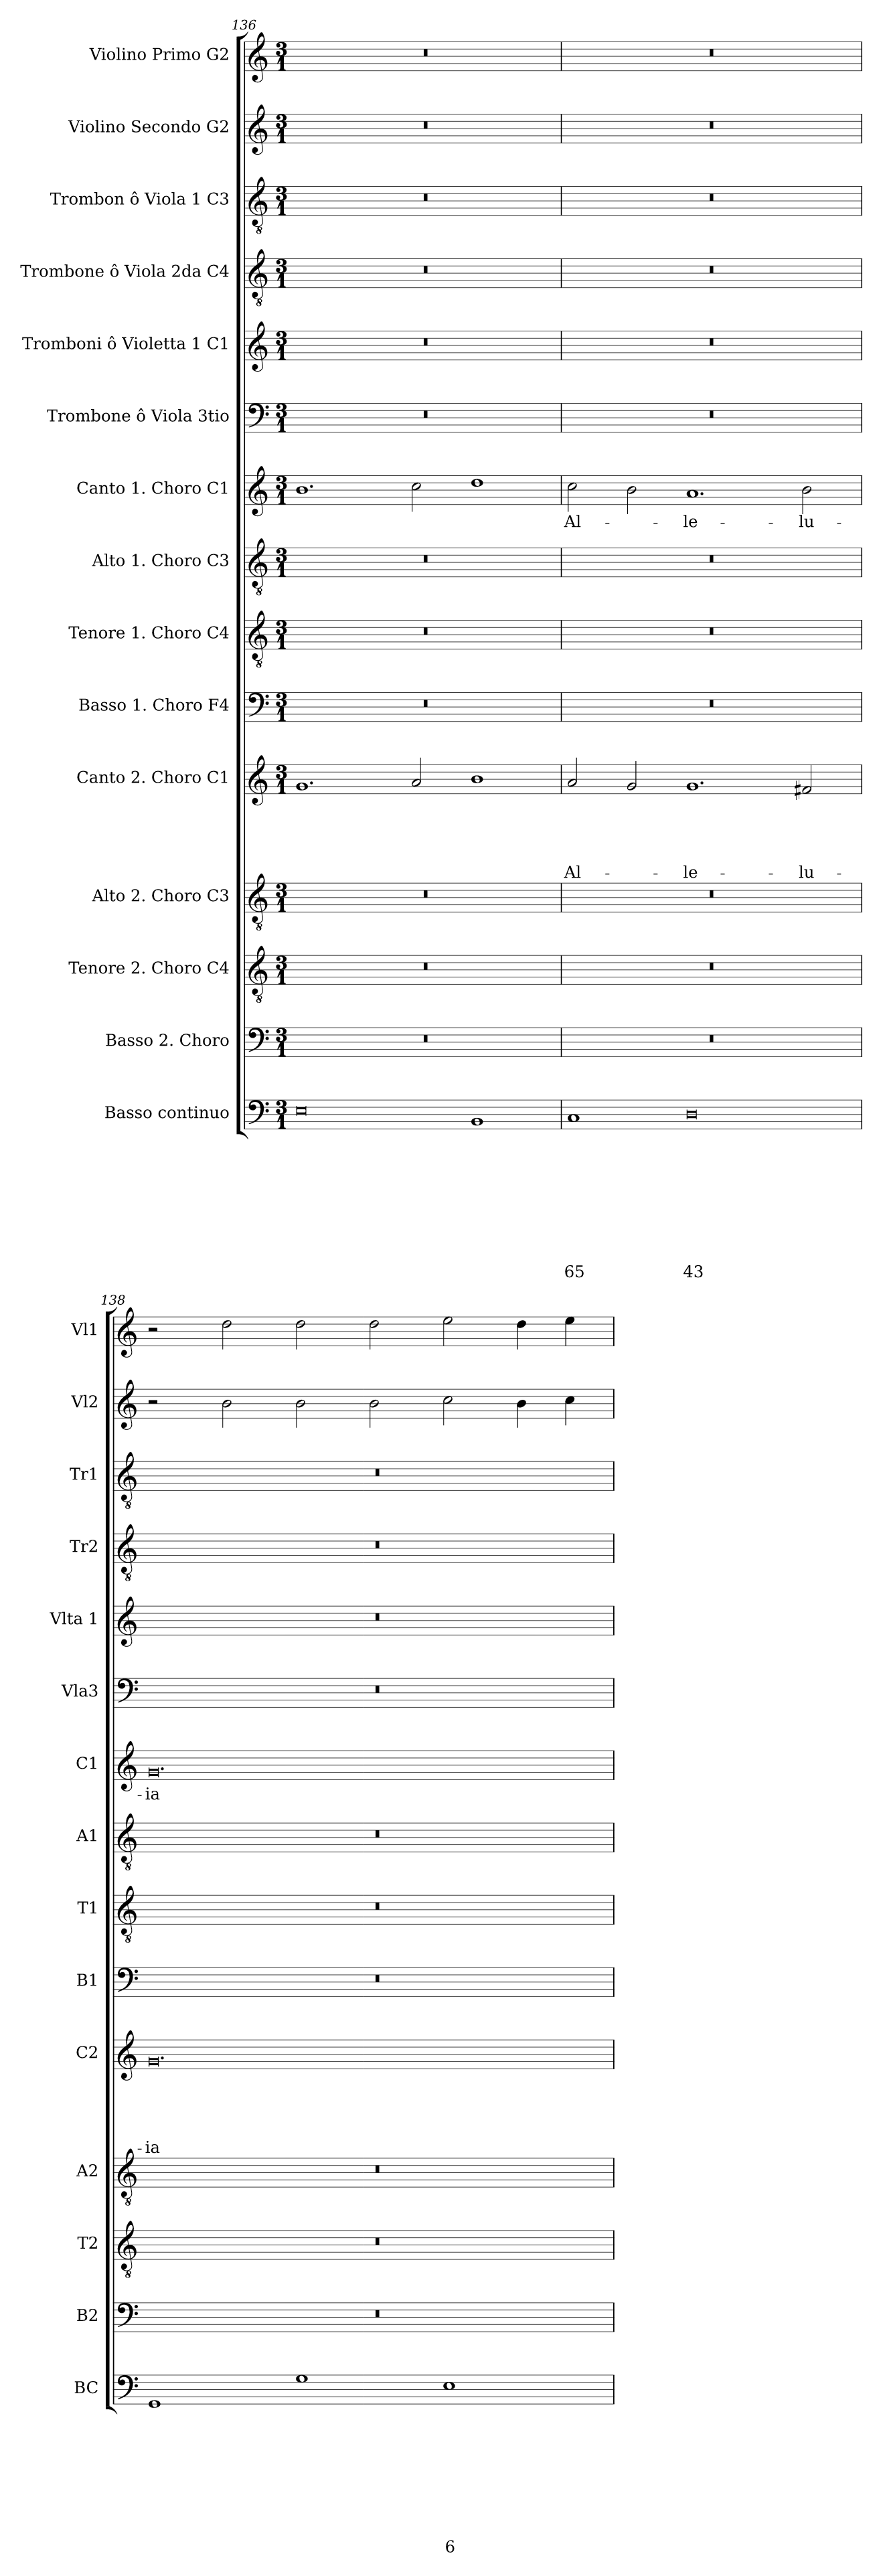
**kern	**text	**text	**text	**text	**text	**text	**text	**text	**text	**kern	**kern	**kern	**kern	**text	**text	**text	**text	**text	**kern	**kern	**kern	**kern	**text	**kern	**kern	**kern	**kern	**kern	**kern
*part15	*part15	*part15	*part15	*part15	*part15	*part15	*part15	*part15	*part15	*part14	*part13	*part12	*part11	*part11	*part11	*part11	*part11	*part11	*part10	*part9	*part8	*part7	*part7	*part6	*part5	*part4	*part3	*part2	*part1
*staff15	*staff15	*staff15	*staff15	*staff15	*staff15	*staff15	*staff15	*staff15	*staff15	*staff14	*staff13	*staff12	*staff11	*staff11	*staff11	*staff11	*staff11	*staff11	*staff10	*staff9	*staff8	*staff7	*staff7	*staff6	*staff5	*staff4	*staff3	*staff2	*staff1
*I"Basso continuo	*	*	*	*	*	*	*	*	*	*I"Basso 2. Choro	*I"Tenore 2. Choro C4	*I"Alto 2. Choro C3	*I"Canto 2. Choro  C1	*	*	*	*	*	*I"Basso 1. Choro F4	*I"Tenore 1. Choro C4	*I"Alto 1. Choro C3	*I"Canto 1. Choro  C1	*	*I"Trombone ô Viola 3tio	*I"Tromboni ô Violetta 1 C1	*I"Trombone ô Viola 2da C4	*I"Trombon ô Viola 1 C3	*I"Violino Secondo G2	*I"Violino Primo G2
*I'BC	*	*	*	*	*	*	*	*	*	*I'B2	*I'T2	*I'A2	*I'C2	*	*	*	*	*	*I'B1	*I'T1	*I'A1	*I'C1	*	*I'Vla3	*I'Vlta 1	*I'Tr2	*I'Tr1	*I'Vl2	*I'Vl1
!!LO:LB:g=z
*clefF4	*	*	*	*	*	*	*	*	*	*clefF4	*clefGv2	*clefGv2	*clefG2	*	*	*	*	*	*clefF4	*clefGv2	*clefGv2	*clefG2	*	*clefF4	*clefG2	*clefGv2	*clefGv2	*clefG2	*clefG2
*k[]	*	*	*	*	*	*	*	*	*	*k[]	*k[]	*k[]	*k[]	*	*	*	*	*	*k[]	*k[]	*k[]	*k[]	*	*k[]	*k[]	*k[]	*k[]	*k[]	*k[]
*C:	*	*	*	*	*	*	*	*	*	*C:	*C:	*C:	*C:	*	*	*	*	*	*C:	*C:	*C:	*C:	*	*C:	*C:	*C:	*C:	*C:	*C:
*M3/1	*	*	*	*	*	*	*	*	*	*M3/1	*M3/1	*M3/1	*M3/1	*	*	*	*	*	*M3/1	*M3/1	*M3/1	*M3/1	*	*M3/1	*M3/1	*M3/1	*M3/1	*M3/1	*M3/1
=136	=136	=136	=136	=136	=136	=136	=136	=136	=136	=136	=136	=136	=136	=136	=136	=136	=136	=136	=136	=136	=136	=136	=136	=136	=136	=136	=136	=136	=136
0E	.	.	.	.	.	.	.	.	.	0.r	0.r	0.r	1.g	.	.	.	.	.	0.r	0.r	0.r	1.b	.	0.r	0.r	0.r	0.r	0.r	0.r
.	.	.	.	.	.	.	.	.	.	.	.	.	2a/	.	.	.	.	.	.	.	.	2cc\	.	.	.	.	.	.	.
1BB	.	.	.	.	.	.	.	.	.	.	.	.	1b	.	.	.	.	.	.	.	.	1dd	.	.	.	.	.	.	.
=137	=137	=137	=137	=137	=137	=137	=137	=137	=137	=137	=137	=137	=137	=137	=137	=137	=137	=137	=137	=137	=137	=137	=137	=137	=137	=137	=137	=137	=137
!	!	!	!	!	!	!	!	!	!LO:LY:b	!	!	!	!	!	!	!	!	!LO:LY:b	!	!	!	!	!LO:LY:b	!	!	!	!	!	!
1C	.	.	.	.	.	.	.	.	65	0.r	0.r	0.r	2a/	.	.	.	.	Al-	0.r	0.r	0.r	2cc\	Al-	0.r	0.r	0.r	0.r	0.r	0.r
.	.	.	.	.	.	.	.	.	.	.	.	.	2g/	.	.	.	.	.	.	.	.	2b\	.	.	.	.	.	.	.
!	!	!	!	!	!	!	!	!	!LO:LY:b	!	!	!	!	!	!	!	!	!LO:LY:b	!	!	!	!	!LO:LY:b	!	!	!	!	!	!
0D	.	.	.	.	.	.	.	.	43	.	.	.	1.g	.	.	.	.	-le-	.	.	.	1.a	-le-	.	.	.	.	.	.
!	!	!	!	!	!	!	!	!	!	!	!	!	!	!	!	!	!	!LO:LY:b	!	!	!	!	!LO:LY:b	!	!	!	!	!	!
.	.	.	.	.	.	.	.	.	.	.	.	.	2f#X/	.	.	.	.	-lu-	.	.	.	2b\	-lu-	.	.	.	.	.	.
=138	=138	=138	=138	=138	=138	=138	=138	=138	=138	=138	=138	=138	=138	=138	=138	=138	=138	=138	=138	=138	=138	=138	=138	=138	=138	=138	=138	=138	=138
!	!	!	!	!	!	!	!	!	!	!	!	!	!	!	!	!	!	!LO:LY:b	!	!	!	!	!LO:LY:b	!	!	!	!	!	!
1GG	.	.	.	.	.	.	.	.	.	0.r	0.r	0.r	0.g	.	.	.	.	-ia	0.r	0.r	0.r	0.g	-ia	0.r	0.r	0.r	0.r	2r	2r
.	.	.	.	.	.	.	.	.	.	.	.	.	.	.	.	.	.	.	.	.	.	.	.	.	.	.	.	2b\	2dd\
1G	.	.	.	.	.	.	.	.	.	.	.	.	.	.	.	.	.	.	.	.	.	.	.	.	.	.	.	2b\	2dd\
.	.	.	.	.	.	.	.	.	.	.	.	.	.	.	.	.	.	.	.	.	.	.	.	.	.	.	.	2b\	2dd\
!	!	!	!	!	!	!	!	!	!LO:LY:b	!	!	!	!	!	!	!	!	!	!	!	!	!	!	!	!	!	!	!	!
1E	.	.	.	.	.	.	.	.	6	.	.	.	.	.	.	.	.	.	.	.	.	.	.	.	.	.	.	2cc\	2ee\
.	.	.	.	.	.	.	.	.	.	.	.	.	.	.	.	.	.	.	.	.	.	.	.	.	.	.	.	4b\	4dd\
.	.	.	.	.	.	.	.	.	.	.	.	.	.	.	.	.	.	.	.	.	.	.	.	.	.	.	.	4cc\	4ee\
=	=	=	=	=	=	=	=	=	=	=	=	=	=	=	=	=	=	=	=	=	=	=	=	=	=	=	=	=	=
*-	*-	*-	*-	*-	*-	*-	*-	*-	*-	*-	*-	*-	*-	*-	*-	*-	*-	*-	*-	*-	*-	*-	*-	*-	*-	*-	*-	*-	*-
